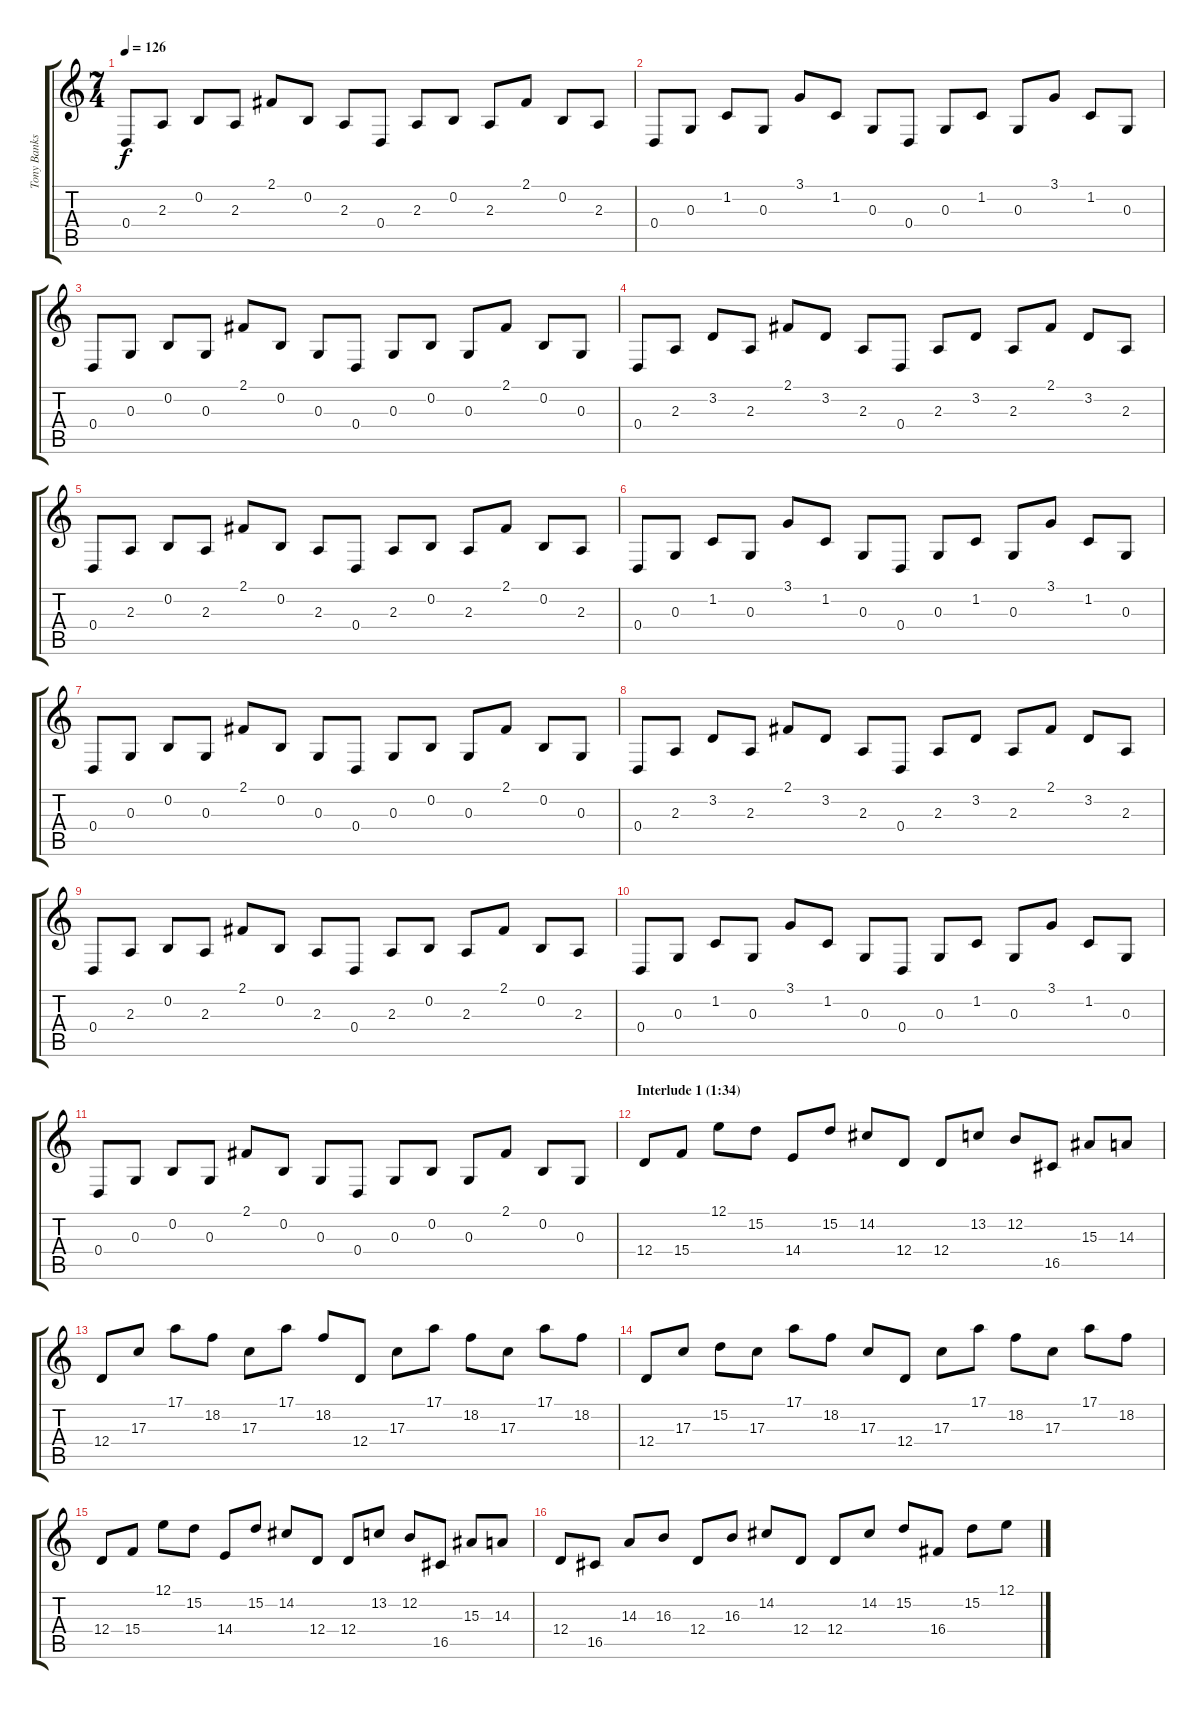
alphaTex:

\track ("Tony Banks (keyboard)" "Tony Banks") {instrument pad3polysynth}
\staff {score tabs}
\tuning (E4 B3 G3 D3 A2 E2) {hide}
\ts (7 4)
\tempo 126
\clef g2
\ks c
0.4.8{dy f} 2.3.8 0.2.8 2.3.8 2.1.8 0.2.8 2.3.8 0.4.8 2.3.8 0.2.8 2.3.8 2.1.8 0.2.8 2.3.8 |
0.4.8 0.3.8 1.2.8 0.3.8 3.1.8 1.2.8 0.3.8 0.4.8 0.3.8 1.2.8 0.3.8 3.1.8 1.2.8 0.3.8 |
0.4.8 0.3.8 0.2.8 0.3.8 2.1.8 0.2.8 0.3.8 0.4.8 0.3.8 0.2.8 0.3.8 2.1.8 0.2.8 0.3.8 |
0.4.8 2.3.8 3.2.8 2.3.8 2.1.8 3.2.8 2.3.8 0.4.8 2.3.8 3.2.8 2.3.8 2.1.8 3.2.8 2.3.8 |
0.4.8 2.3.8 0.2.8 2.3.8 2.1.8 0.2.8 2.3.8 0.4.8 2.3.8 0.2.8 2.3.8 2.1.8 0.2.8 2.3.8 |
0.4.8 0.3.8 1.2.8 0.3.8 3.1.8 1.2.8 0.3.8 0.4.8 0.3.8 1.2.8 0.3.8 3.1.8 1.2.8 0.3.8 |
0.4.8 0.3.8 0.2.8 0.3.8 2.1.8 0.2.8 0.3.8 0.4.8 0.3.8 0.2.8 0.3.8 2.1.8 0.2.8 0.3.8 |
0.4.8 2.3.8 3.2.8 2.3.8 2.1.8 3.2.8 2.3.8 0.4.8 2.3.8 3.2.8 2.3.8 2.1.8 3.2.8 2.3.8 |
0.4.8 2.3.8 0.2.8 2.3.8 2.1.8 0.2.8 2.3.8 0.4.8 2.3.8 0.2.8 2.3.8 2.1.8 0.2.8 2.3.8 |
0.4.8 0.3.8 1.2.8 0.3.8 3.1.8 1.2.8 0.3.8 0.4.8 0.3.8 1.2.8 0.3.8 3.1.8 1.2.8 0.3.8 |
0.4.8 0.3.8 0.2.8 0.3.8 2.1.8 0.2.8 0.3.8 0.4.8 0.3.8 0.2.8 0.3.8 2.1.8 0.2.8 0.3.8 |
\section ("" "Interlude 1 (1:34)")
12.4.8 15.4.8 12.1.8 15.2.8 14.4.8 15.2.8 14.2.8 12.4.8 12.4.8 13.2.8 12.2.8 16.5.8 15.3.8 14.3.8 |
12.4.8 17.3.8 17.1.8 18.2.8 17.3.8 17.1.8 18.2.8 12.4.8 17.3.8 17.1.8 18.2.8 17.3.8 17.1.8 18.2.8 |
12.4.8 17.3.8 15.2.8 17.3.8 17.1.8 18.2.8 17.3.8 12.4.8 17.3.8 17.1.8 18.2.8 17.3.8 17.1.8 18.2.8 |
12.4.8 15.4.8 12.1.8 15.2.8 14.4.8 15.2.8 14.2.8 12.4.8 12.4.8 13.2.8 12.2.8 16.5.8 15.3.8 14.3.8 |
12.4.8 16.5.8 14.3.8 16.3.8 12.4.8 16.3.8 14.2.8 12.4.8 12.4.8 14.2.8 15.2.8 16.4.8 15.2.8 12.1.8
